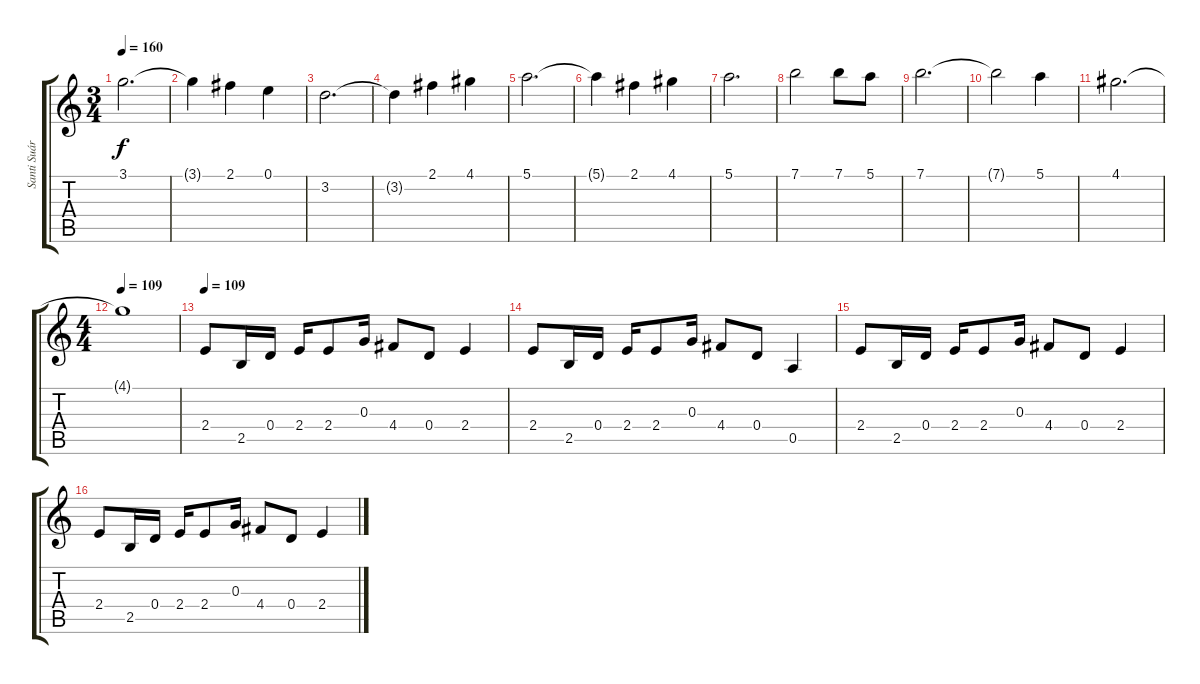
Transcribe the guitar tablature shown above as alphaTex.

\track ("Santi Suárez" "Santi Suár") {instrument electricguitarclean}
\staff {score tabs}
\tuning (E4 B3 G3 D3 A2 E2) {hide}
\ts (3 4)
\tempo 160
\clef g2
\ks c
3.1.2{d dy f} |
3.1{t}.4 2.1.4 0.1.4 |
3.2.2{d} |
3.2{t}.4 2.1.4 4.1.4 |
5.1.2{d} |
5.1{t}.4 2.1.4 4.1.4 |
5.1.2{d} |
7.1.2 7.1.8 5.1.8 |
7.1.2{d} |
7.1{t}.2 5.1.4 |
4.1.2{d} |
\ts (4 4)
\tempo 109
4.1{t}.1 |
\tempo 109
2.4.8{instrument overdrivenguitar} 2.5.16 0.4.16 2.4.16 2.4.8 0.3.16 4.4.8 0.4.8 2.4.4 |
2.4.8 2.5.16 0.4.16 2.4.16 2.4.8 0.3.16 4.4.8 0.4.8 0.5.4 |
2.4.8 2.5.16 0.4.16 2.4.16 2.4.8 0.3.16 4.4.8 0.4.8 2.4.4 |
2.4.8 2.5.16 0.4.16 2.4.16 2.4.8 0.3.16 4.4.8 0.4.8 2.4.4
